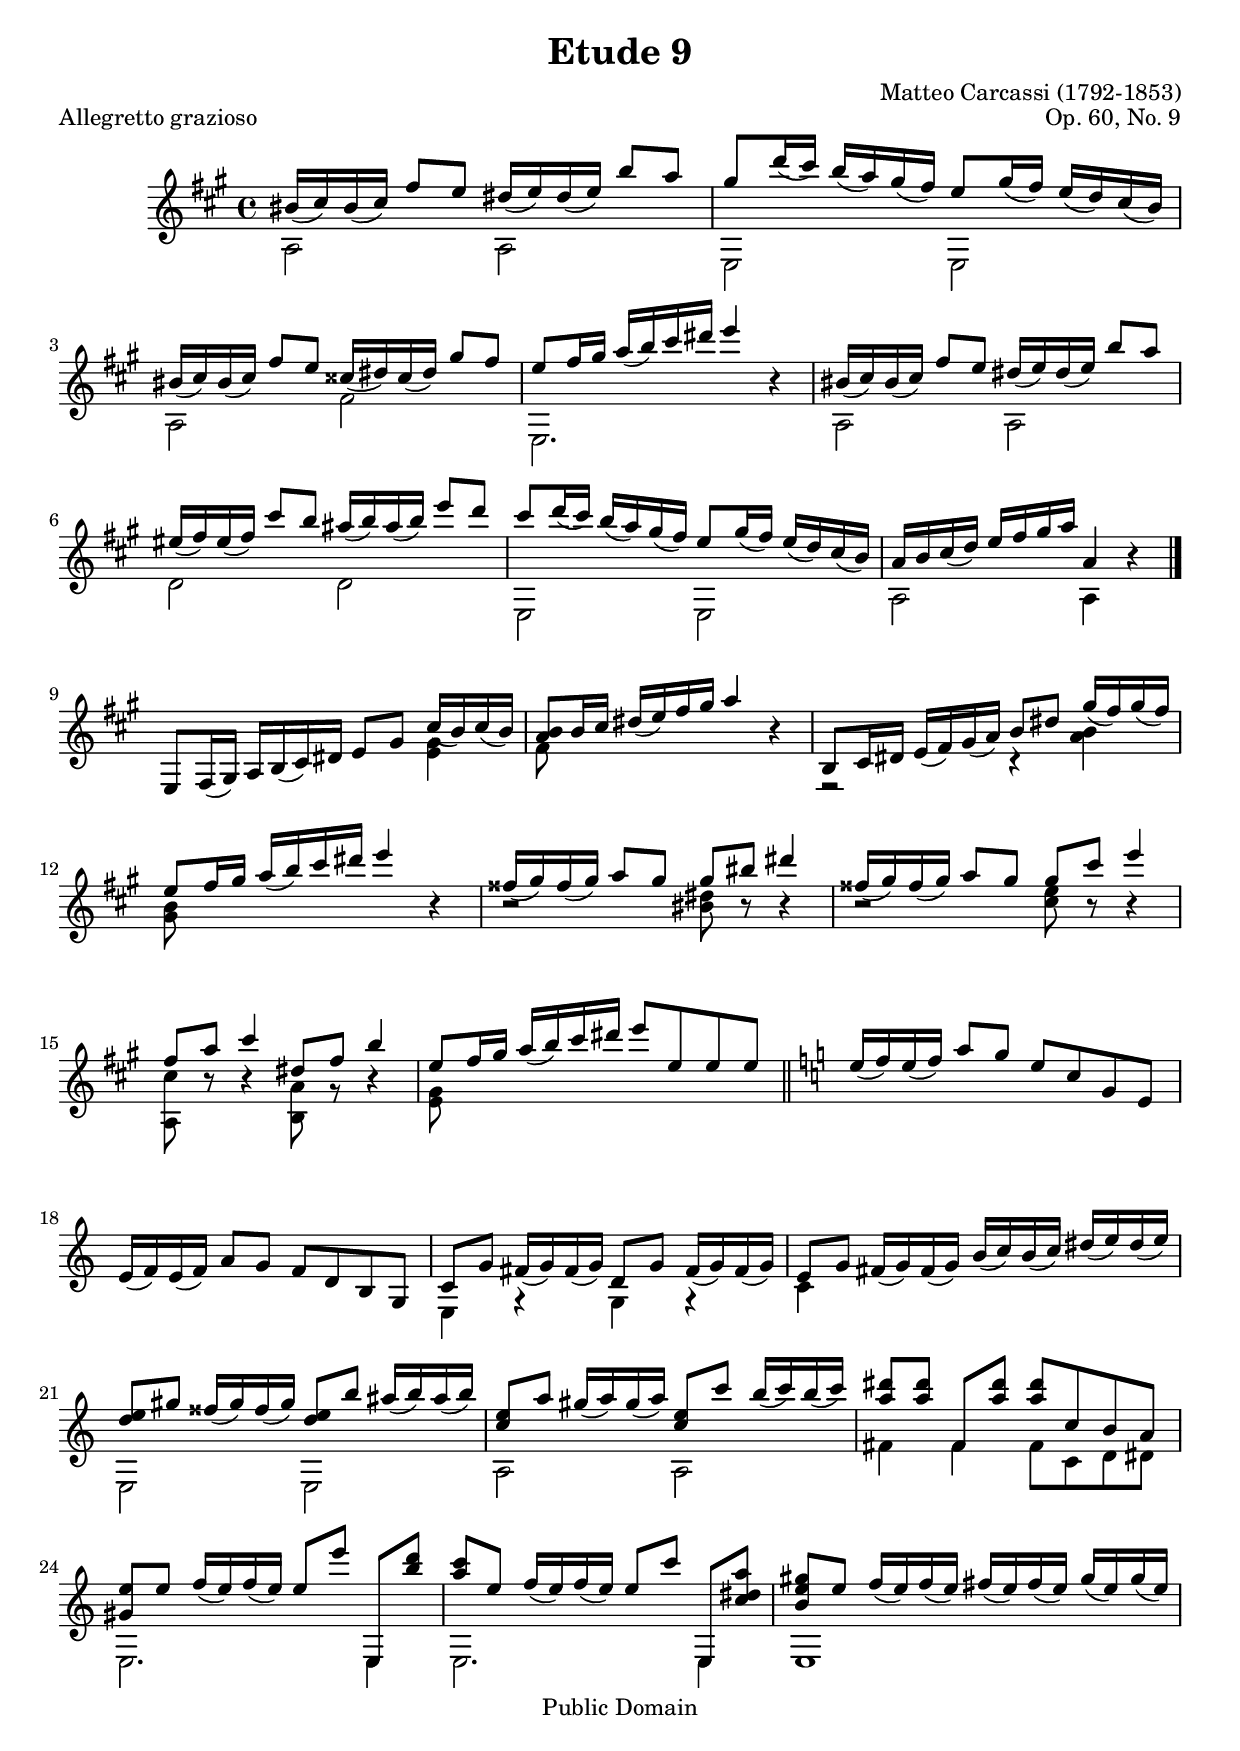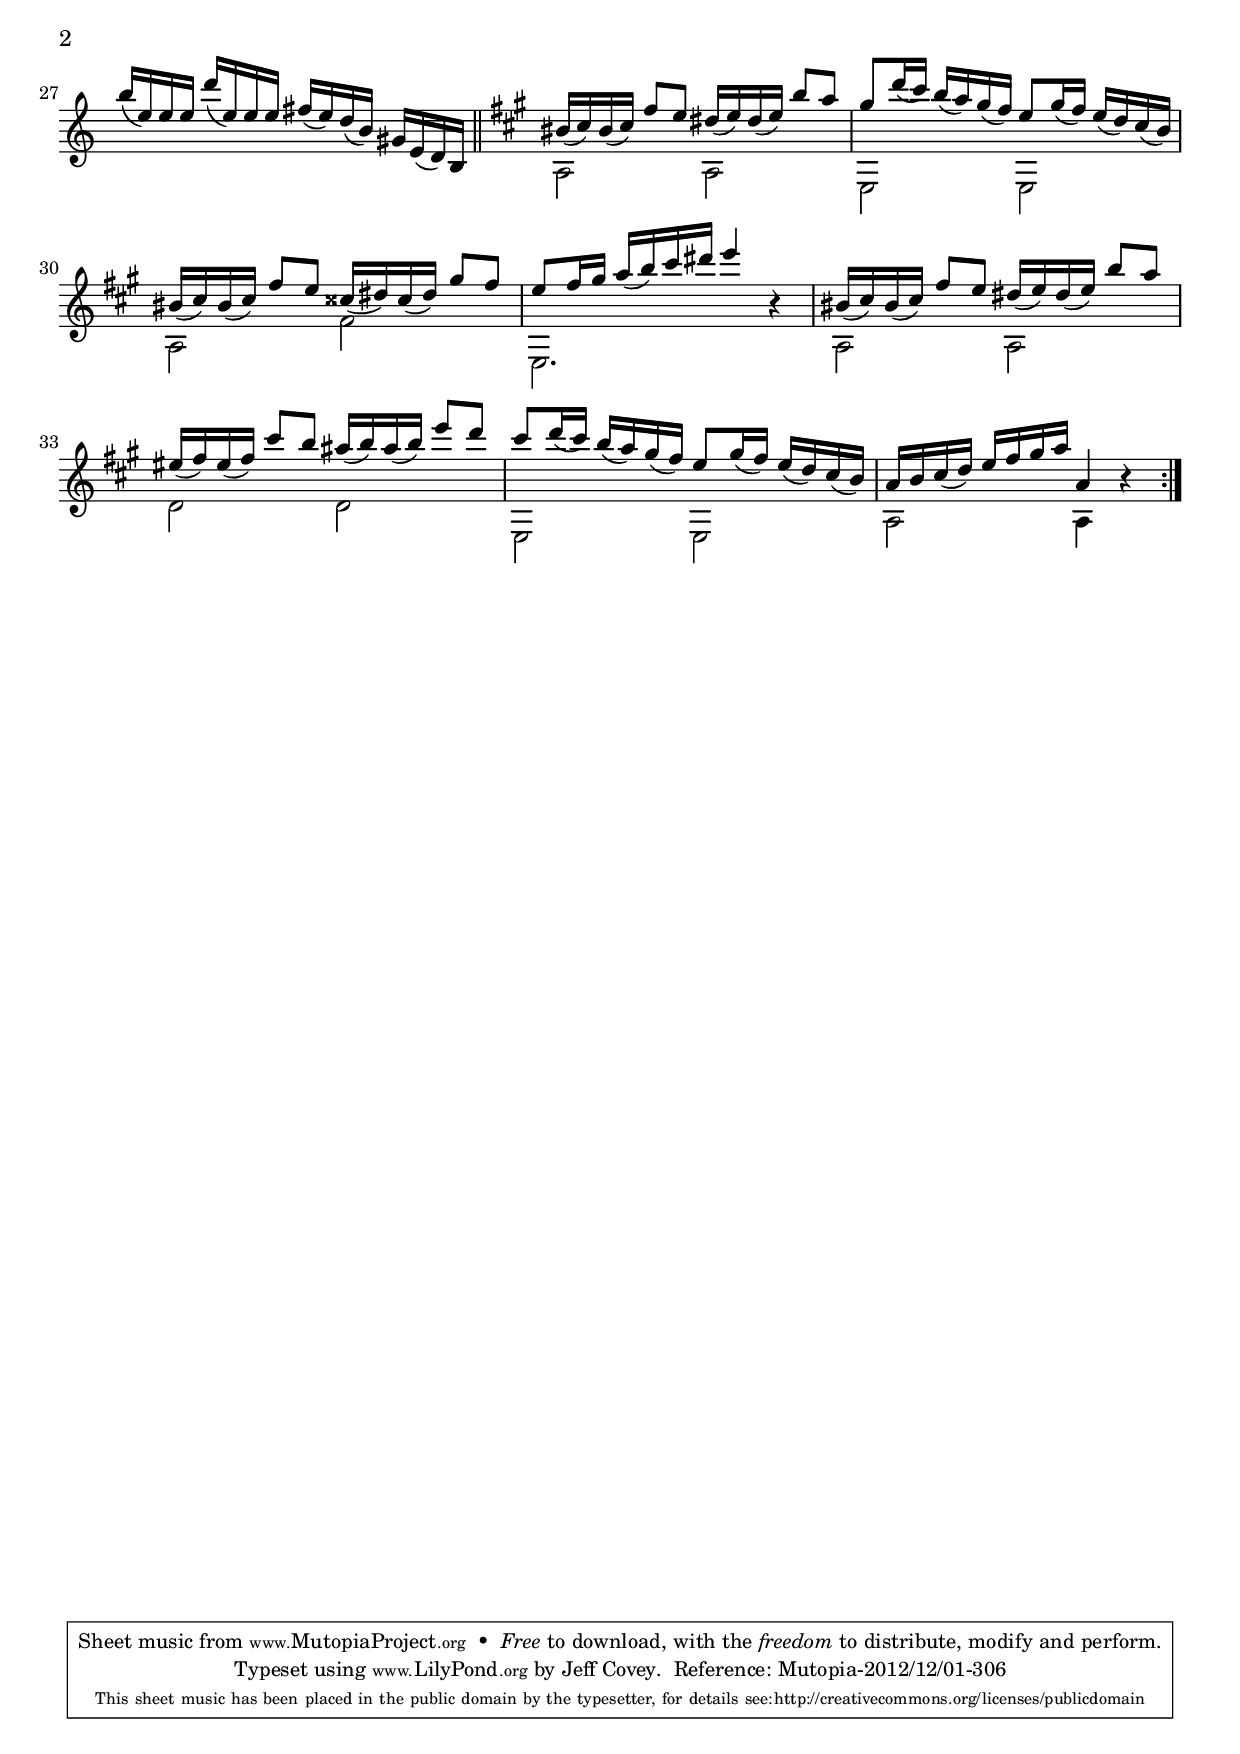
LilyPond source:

% Updated to Lilypond 2.4.2 by Ruud van Silfhout <Ruud.vanSilfhout@mutopiaproject.org> (31/Jan/2005)
% Corrected Opus Number by Nick Payne, updated to v2.14.2 by Javier Ruiz-Alma

\version "2.14.2"

\header {
    title =       "Etude 9"
    opus =        "Op. 60, No. 9"
    composer =    "Matteo Carcassi (1792-1853)"
    piece =       "Allegretto grazioso"
    
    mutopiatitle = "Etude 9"
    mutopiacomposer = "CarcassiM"
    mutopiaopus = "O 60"
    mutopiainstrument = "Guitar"
    date = "19th C."
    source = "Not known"
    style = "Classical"
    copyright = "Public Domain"
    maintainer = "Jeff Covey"
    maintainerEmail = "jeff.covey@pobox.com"
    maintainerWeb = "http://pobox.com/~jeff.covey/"
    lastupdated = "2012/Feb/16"
    
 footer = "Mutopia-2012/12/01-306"
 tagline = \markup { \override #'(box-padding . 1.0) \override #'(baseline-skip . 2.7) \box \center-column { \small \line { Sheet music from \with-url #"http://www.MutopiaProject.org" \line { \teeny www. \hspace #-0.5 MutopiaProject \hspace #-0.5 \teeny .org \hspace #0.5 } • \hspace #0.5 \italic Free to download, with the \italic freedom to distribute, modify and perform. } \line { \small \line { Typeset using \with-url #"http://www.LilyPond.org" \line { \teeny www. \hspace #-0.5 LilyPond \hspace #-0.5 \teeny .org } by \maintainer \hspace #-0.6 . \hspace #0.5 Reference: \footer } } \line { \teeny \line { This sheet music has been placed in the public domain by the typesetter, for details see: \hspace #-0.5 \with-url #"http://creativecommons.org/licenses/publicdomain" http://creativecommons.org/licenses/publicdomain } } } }
 }


% {{{ global stuff

globalA =  {
  \clef violin \time 4/4 \key a \major \skip 1*8 \bar "|."
}
globalB =  {
  \skip 1*8 \bar "||" \key c \major
}
globalC =  {
  \bar "||" \key a \major \skip 1*8
}
midiStuff = \context Staff = "guitar" {
  \set Staff.midiInstrument = "acoustic guitar (nylon)"
  \transposition c  % guitar music actually sounds an
                    % octave lower than written.
}

% }}}
% {{{ melody

melodyA =  \relative c'' {
  \stemUp
   bis16[( cis) bis( cis)]  fis8[ e]  dis16[( e) dis16( e)]  b'8[ a]
   gis[ d'16( cis)]  b[( a) gis( fis)]  e8[ gis16( fis)]  e[( d) cis( b)]
   bis16[( cis) bis( cis)]  fis8[ e]  cisis16[( dis) cisis16( dis)]  gis8[ fis]
   e[ fis16 gis]  a[( b) cis dis] e4 r
  %5
   bis,16[( cis) bis( cis)]  fis8[ e]  dis16[( e) dis16( e)]  b'8[ a]
   eis16[( fis) eis( fis)]  cis'8[ b]  ais16[( b) ais( b)]  e8[ d]
   cis8[ d16( cis)]  b[( a) gis( fis)]  e8[ gis16( fis)]  e[( d) cis( b)]
   a[ b cis( d)]  e[ fis gis a] a,4 r
}
melodyB =  \relative c {
  \stemUp
   e8[ fis16( gis)]  a[ b( cis) dis]  e8[ gis]  cis16[( b) cis( b)]
  <b a>8[ b16 cis]  dis[( e) fis gis] a4 r
   b,,8[ cis16 dis]  e[( fis) gis( a)]  b8[ dis]  gis16[( fis) gis( fis)]
   e8[ fis16 gis]  a[( b) cis dis] e4 r
  %13
   fisis,16[( gis) fisis( gis)]  a8[ gis]  gis[ bis] dis4
   fisis,16[( gis) fisis( gis)]  a8[ gis]  gis[ cis] e4
   fis,8[ a] cis4  dis,8[ fis] b4
   e,8[ fis16 gis]  a[( b) cis dis]  e8[ e, e e]
  %21
   e16[( f) e( f)]  a8[ g]  e[ c g e]
   e16[( f) e( f)]  a8[ g]  f[ d b g]
   c[ g']  fis16[( g) fis( g)]  d8[ g]  fis16[( g) fis( g)]
   e8[ g]  fis16[( g) fis( g)]  b[( c) b( c)]  dis[( e) dis( e)]
  <e d>8[ gis]  fisis16[( gis) fisis( gis)] <e d>8[ b']  ais16[( b) ais( b)]
  <c, e>8[ a']  gis16[( a) gis( a)] <c, e>8[ c']  b16[( c) b( c)]
  <dis a>8[ <dis a>]  fis,,[ <dis'' a>] <dis a>[ c, b a]
  %24
  <e' gis,>[ e]  f16[( e) f( e)]  e8[ e']  e,,,[ <d''' b>]
  <c a>[ e,]  f16[( e) f( e)]  e8[ c']  e,,,[ <a'' dis, c >]
  <gis e b>[ e]  f16[( e) f( e)]  fis[( e) fis( e)]  gis[( e) gis( e)]
   b'[( e,) e e]  d'[( e,) e e]  fis[( e) d( b)]  gis[ e( d) b]
}

% }}}
% {{{ bass

bassA =  \relative c' {
  \stemDown
  a2 a e e a fis' e,2. \skip 4*1
  a2 a d d e, e a a4 \skip 4*1
}
bassB =  \relative c {
  \stemDown
  \skip 4*3
  < e' gis >4 fis8 \skip 8*1 \skip 4*3
  r2 r4 < a b>4 < gis b >8 \skip 8*1 \skip 4*3
  %13
  r2 <bis dis>8 r8 r4 r2 <cis e>8 r8 r4
  <a, cis'>8 r8 r4 <b a'>8 r8 r4 <e gis>8
  \skip 8*1 \skip 4*3
  %21
  \skip 1*2
  e,4 r g r c \skip 4*3 e,2 e a a fis'4 fis  fis8[ c d dis]
  e,2. e4 e2. e4 e1 \skip 1*1
}

% }}}
        
aSectionMusic = <<
        \globalA
        \context Voice = melodyVoiceA { \melodyA }
        \context Voice = bassVoiceA { \bassA}
>>
aSectionFingerings = <<
%       \context Voice = melody_voice_a { \fingerings_melody_a }
%       \context Voice = bass_voice_a { \fingerings_bass_a }
      >>

bSectionMusic = <<
        \globalB
        \context Voice = melodyVoiceB { \melodyB }
        \context Voice = bassVoiceB { \bassB }
>>
bSectionFingerings = <<
%       \context Voice = melody_voice_b { \fingerings_melody_b }
%       \context Voice = bass_voice_b { \fingerings_bass_b }
>>

cSectionMusic = <<
        \globalC
        \context Voice = melodyVoiceA { \melodyA }
        \context Voice = bassVoiceA { \bassA }
>>

%% dvi output =  with fingerings
%\score {
%    \context Staff = "guitar" <<
%    { 
%      \aSectionMusic
%      \bSectionMusic
%      \cSectionMusic
%    }
%    { 
%      \aSectionFingerings
%      \bSectionFingerings 
%    }
%  >>
%  \layout {
%  }
%}

% dvi output without fingerings
 \score {
     \context Staff = "guitar"      { 
       \aSectionMusic
       \repeat volta 2 {
         \bSectionMusic
         \cSectionMusic
       }
     }
   \layout {
   }
}
 
%{
here i make a separate \score command so that the midi output =  follows
the actual course of the music, with the second section repeated.
%}
\score {
  { 
    \midiStuff
    \aSectionMusic
    \bSectionMusic
    \cSectionMusic
    \bSectionMusic
    \cSectionMusic
  }
  
  \midi {
    \context {
      \Score
      tempoWholesPerMinute = #(ly:make-moment 120 4)
      }
    }


}
